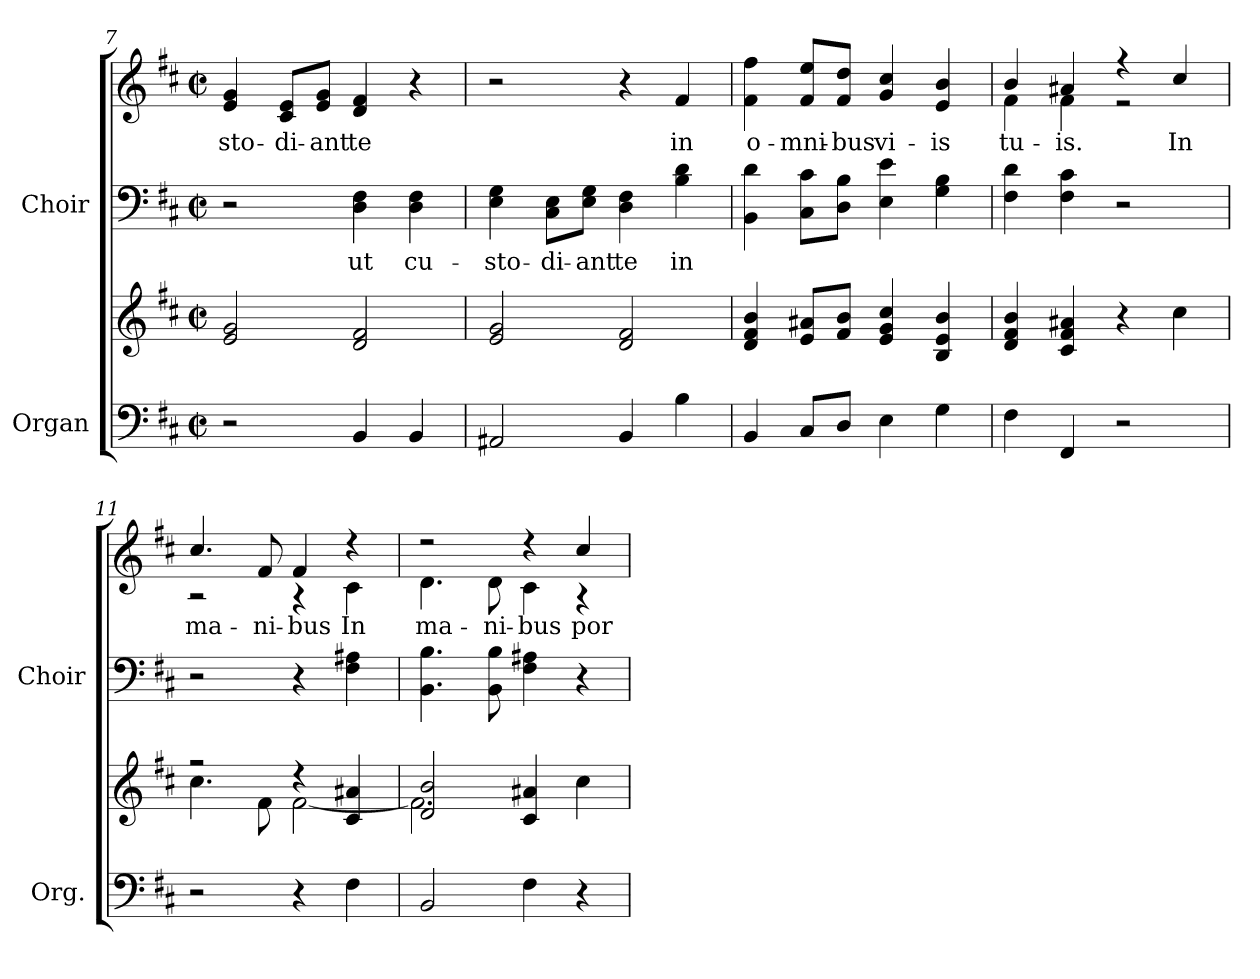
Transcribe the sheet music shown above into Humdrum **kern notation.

**kern	**kern	**kern	**text	**kern	**text
*part2	*part2	*part1	*part1	*part1	*part1
*staff4	*staff3	*staff2	*staff2	*staff1	*staff1
*I"Organ	*	*I"Choir	*	*	*
*I'Org.	*	*I'Choir	*	*	*
*clefF4	*clefG2	*clefF4	*	*clefG2	*
*k[f#c#]	*k[f#c#]	*k[f#c#]	*	*k[f#c#]	*
*D:	*D:	*D:	*	*D:	*
*M2/2	*M2/2	*M2/2	*	*M2/2	*
*met(c|)	*met(c|)	*met(c|)	*	*met(c|)	*
=7	=7	=7	=7	=7	=7
!	!	!	!	!	!LO:LY:b:color=#000000
2r	2ei/ 2gi	2r	.	4ei/ 4gi	-sto-
!	!	!	!	!	!LO:LY:b:color=#000000
.	.	.	.	8c#i/ 8eiL	-di-
!	!	!	!	!	!LO:LY:b:color=#000000
.	.	.	.	8ei/ 8giJ	-ant
!	!	!	!LO:LY:b:color=#000000	!	!
!	!	!	!	!	!LO:LY:b:color=#000000
4BBi/	2di/ 2f#i	4Di\ 4F#i	ut	4di/ 4f#i	te
!	!	!	!LO:LY:b:color=#000000	!	!
4BBi/	.	4Di\ 4F#i	cu-	4r	.
=8	=8	=8	=8	=8	=8
!	!	!	!LO:LY:b:color=#000000	!	!
2AA#Xi/	2ei/ 2gi	4Ei\ 4Gi	-sto-	2r	.
!	!	!	!LO:LY:b:color=#000000	!	!
.	.	8C#i\ 8EiL	-di-	.	.
!	!	!	!LO:LY:b:color=#000000	!	!
.	.	8Ei\ 8GiJ	-ant	.	.
!	!	!	!LO:LY:b:color=#000000	!	!
4BBi/	2di/ 2f#i	4Di\ 4F#i	te	4r	.
!	!	!	!LO:LY:b:color=#000000	!	!
!	!	!	!	!	!LO:LY:b:color=#000000
4Bi\	.	4Bi\ 4di	in	4f#i/	in
!!LO:LB:g=z
=9	=9	=9	=9	=9	=9
!	!	!	!	!	!LO:LY:b:color=#000000
4BBi/	4di/ 4f#i 4bi	4BBi\ 4di	.	4f#i\ 4ff#i	o-
!	!	!	!	!	!LO:LY:b:color=#000000
8C#i/L	8ei/ 8a#XiL	8C#i\ 8c#iL	.	8f#i/ 8eeiL	-mni-
!	!	!	!	!	!LO:LY:b:color=#000000
8Di/J	8f#i/ 8biJ	8Di\ 8BiJ	.	8f#i/ 8ddiJ	-bus
!	!	!	!	!	!LO:LY:b:color=#000000
4Ei\	4ei/ 4gi 4cc#i	4Ei\ 4ei	.	4gi/ 4cc#i	vi-
!	!	!	!	!	!LO:LY:b:color=#000000
4Gi\	4Bi/ 4ei 4bi	4Gi\ 4Bi	.	4ei/ 4bi	-is
=10	=10	=10	=10	=10	=10
!	!	!	!	!	!LO:LY:b:color=#000000
*	*	*	*	*^	*
4F#i\	4di/ 4f#i 4bi	4F#i\ 4di	.	4bi/	4f#i\	tu-
!	!	!	!	!	!	!LO:LY:b:color=#000000
4FF#i/	4c#i/ 4f#i 4a#Xi	4F#i\ 4c#i	.	4a#Xi/	4f#i\	-is.
2r	4r	2r	.	4r	2r	.
!	!	!	!	!	!	!LO:LY:a:color=#000000
.	4cc#i\	.	.	4cc#i/	.	In
=11	=11	=11	=11	=11	=11	=11
*	*^	*	*	*	*	*
!	!	!	!	!	!	!	!LO:LY:a:color=#000000
2r	2r	4.cc#i\	2r	.	4.cc#i/	2r	ma-
!	!	!	!	!	!	!	!LO:LY:a:color=#000000
.	.	8f#i\	.	.	8f#i/	.	-ni-
!	!	!	!	!	!	!	!LO:LY:a:color=#000000
4r	4r	[2f#i\	4r	.	4f#i/	4r	-bus
!	!	!	!	!	!	!	!LO:LY:b:color=#000000
4F#i\	4c#i/ 4a#Xi	.	4F#i\ 4A#Xi	.	4r	4c#i\	In
=12	=12	=12	=12	=12	=12	=12	=12
!	!	!	!	!	!	!	!LO:LY:b:color=#000000
2BBi/	2di/ 2bi	2.f#i\]	4.BBi\ 4.Bi	.	2r	4.di\	ma-
!	!	!	!	!	!	!	!LO:LY:b:color=#000000
.	.	.	8BBi\ 8Bi	.	.	8di\	-ni-
!	!	!	!	!	!	!	!LO:LY:b:color=#000000
4F#i\	4c#i/ 4a#Xi	.	4F#i\ 4A#Xi	.	4r	4c#i\	-bus
!	!	!	!	!	!	!	!LO:LY:a:color=#000000
4r	4cc#i\	4ryy	4r	.	4cc#i/	4r	por-
*	*v	*v	*	*	*v	*v	*
=	=	=	=	=	=
*-	*-	*-	*-	*-	*-
